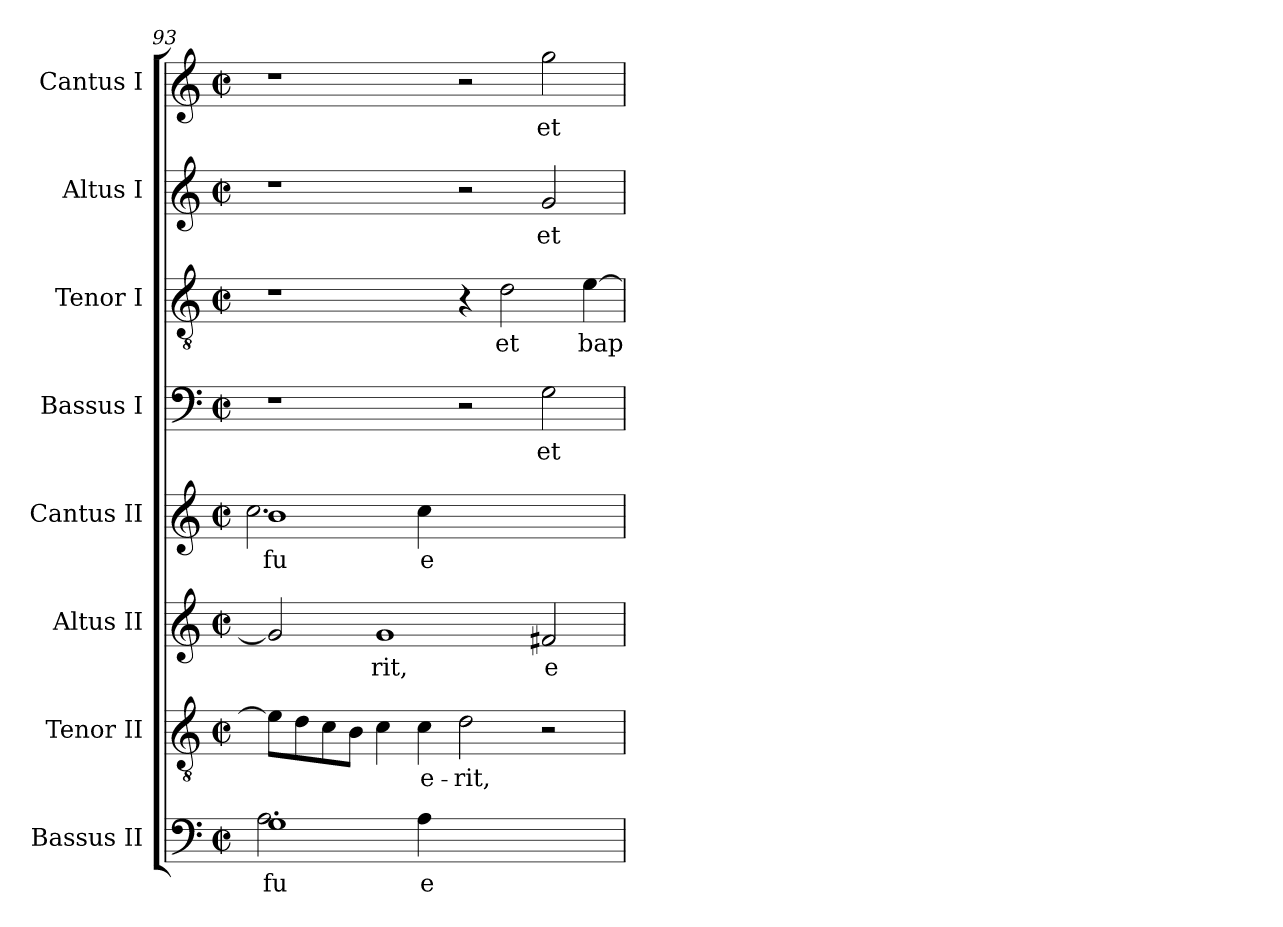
**kern	**text	**kern	**text	**kern	**text	**kern	**text	**kern	**text	**kern	**text	**kern	**text	**kern	**text
*part8	*part8	*part7	*part7	*part6	*part6	*part5	*part5	*part4	*part4	*part3	*part3	*part2	*part2	*part1	*part1
*staff8	*staff8	*staff7	*staff7	*staff6	*staff6	*staff5	*staff5	*staff4	*staff4	*staff3	*staff3	*staff2	*staff2	*staff1	*staff1
*I"Bassus II	*	*I"Tenor II	*	*I"Altus II	*	*I"Cantus II	*	*I"Bassus I	*	*I"Tenor I	*	*I"Altus I	*	*I"Cantus I	*
*clefF4	*	*clefGv2	*	*clefG2	*	*clefG2	*	*clefF4	*	*clefGv2	*	*clefG2	*	*clefG2	*
*M2/2	*	*M2/2	*	*M2/2	*	*M2/2	*	*M2/2	*	*M2/2	*	*M2/2	*	*M2/2	*
*met(c|)	*	*met(c|)	*	*met(c|)	*	*met(c|)	*	*met(c|)	*	*met(c|)	*	*met(c|)	*	*met(c|)	*
=93	=93	=93	=93	=93	=93	=93	=93	=93	=93	=93	=93	=93	=93	=93	=93
!	!LO:LY:b:cj	!	!	!	!	!	!	!	!	!	!	!	!	!	!
*^	*	*	*	*	*	*	*	*	*	*	*	*	*	*	*
!	!	!LO:LY:b:cj	!	!	!	!	!	!LO:LY:b:cj	!	!	!	!	!	!	!	!
*	*	*	*	*	*	*	*^	*	*	*	*	*	*	*	*	*
!	!	!	!	!	!	!	!	!	!LO:LY:b:cj	!	!	!	!	!	!	!	!
1G	2.A\	fu-	8e\L]	.	2g/]	.	1b	2.cc\	fu-	1r	.	1r	.	1r	.	1r	.
.	.	.	8d\	.	.	.	.	.	.	.	.	.	.	.	.	.	.
.	.	.	8c\	.	.	.	.	.	.	.	.	.	.	.	.	.	.
.	.	.	8B\J	.	.	.	.	.	.	.	.	.	.	.	.	.	.
!	!	!	!	!	!	!LO:LY:b:cj	!	!	!	!	!	!	!	!	!	!	!
.	.	.	4c\	.	1g	-rit,	.	.	.	.	.	.	.	.	.	.	.
!	!	!LO:LY:b:cj	!	!LO:LY:b:cj	!	!	!	!	!LO:LY:b:cj	!	!	!	!	!	!	!	!
.	4A\	-e-	4c\	-e-	.	.	.	4cc\	-e-	.	.	.	.	.	.	.	.
!	!	!	!	!LO:LY:b:cj	!	!	!	!	!	!	!	!	!	!	!	!	!
1ryy	1ryy	.	2d\	-rit,	.	.	1ryy	1ryy	.	2r	.	4r	.	2r	.	2r	.
!	!	!	!	!	!	!	!	!	!	!	!	!	!LO:LY:b:cj	!	!	!	!
.	.	.	.	.	.	.	.	.	.	.	.	2d\	et	.	.	.	.
!	!	!	!	!	!	!LO:LY:b:cj	!	!	!	!	!LO:LY:b:cj	!	!	!	!LO:LY:b:cj	!	!LO:LY:b:cj
.	.	.	2r	.	2f#X/	-e-	.	.	.	2G\	et	.	.	2g/	et	2gg\	et
!	!	!	!	!	!	!	!	!	!	!	!	!	!LO:LY:b	!	!	!	!
.	.	.	.	.	.	.	.	.	.	.	.	[>4e\	bap	.	.	.	.
*v	*v	*	*	*	*	*	*v	*v	*	*	*	*	*	*	*	*	*
=	=	=	=	=	=	=	=	=	=	=	=	=	=	=	=
*-	*-	*-	*-	*-	*-	*-	*-	*-	*-	*-	*-	*-	*-	*-	*-
